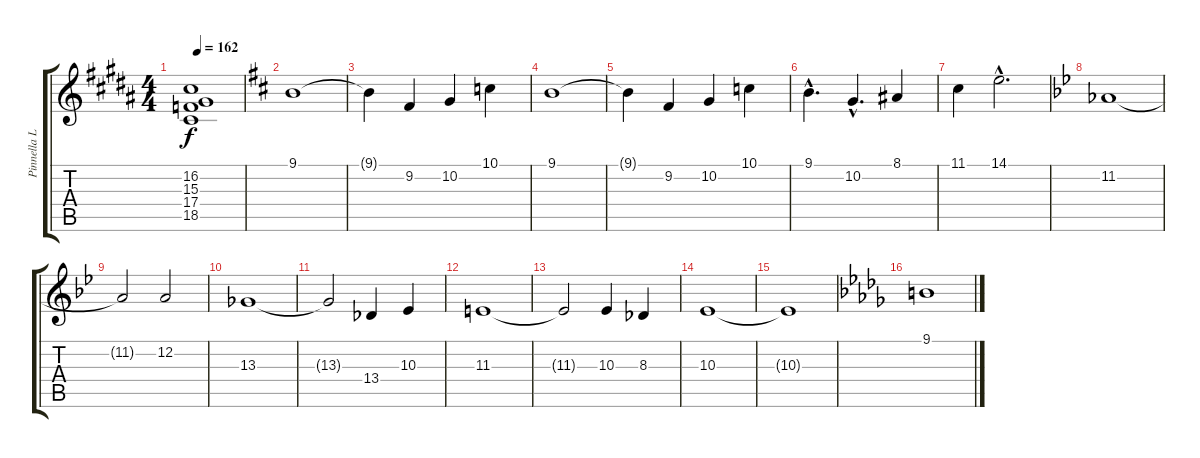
\track ("Pinnella Lead" "Pinnella L") {instrument stringensemble1}
\staff {score tabs}
\tuning (D4 A3 F3 C3 G2 D2) {hide}
\ts (4 4)
\tempo 162
\clef g2
\ks g#minor
(16.2{t} 15.3{t} 17.4{t} 18.5{t}).1{dy f} |
\ks bminor
9.1.1 |
9.1{t}.4 9.2.4 10.2.4 10.1.4 |
9.1.1 |
9.1{t}.4 9.2.4 10.2.4 10.1.4 |
9.1{hac}.4{d} 10.2{hac}.4{d} 8.1.4 |
11.1.4{volume 6} 14.1{hac}.2{d volume 8} |
\ks bb
11.2.1{volume 10} |
11.2{t}.2 12.2.2 |
13.3.1 |
13.3{t}.2 13.4.4 10.3.4 |
11.3.1 |
11.3{t}.2 10.3.4 8.3.4 |
10.3.1 |
10.3{t}.1 |
\ks bbminor
9.1.1
